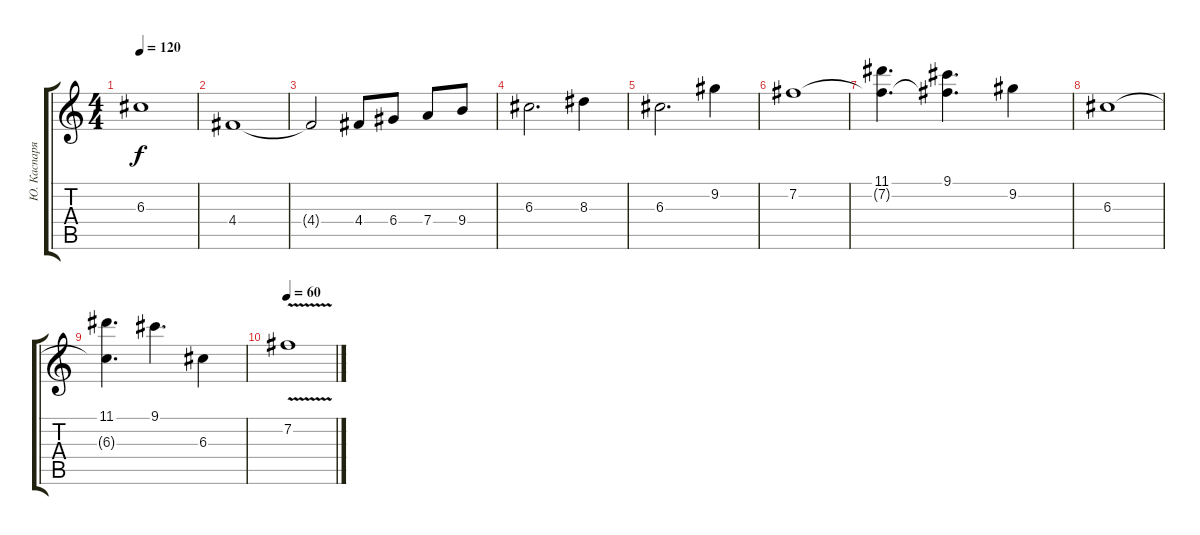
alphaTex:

\track ("Ю. Каспарян" "Ю. Каспаря") {instrument electricguitarclean}
\staff {score tabs}
\tuning (E4 B3 G3 D3 A2 E2) {hide}
\ts (4 4)
\tempo 120
\clef g2
\ks c
6.3{t}.1{dy f} |
4.4.1 |
4.4{t}.2 4.4.8 6.4.8 7.4.8 9.4.8 |
6.3.2{d} 8.3.4 |
6.3.2{d} 9.2.4 |
7.2.1 |
(11.1 7.2{t}).4{d} (9.1 7.2{t}).4{d} 9.2.4 |
6.3.1 |
(11.1 6.3{t}).4{d} 9.1.4{d} 6.3.4 |
\tempo 60
7.2{v}.1
